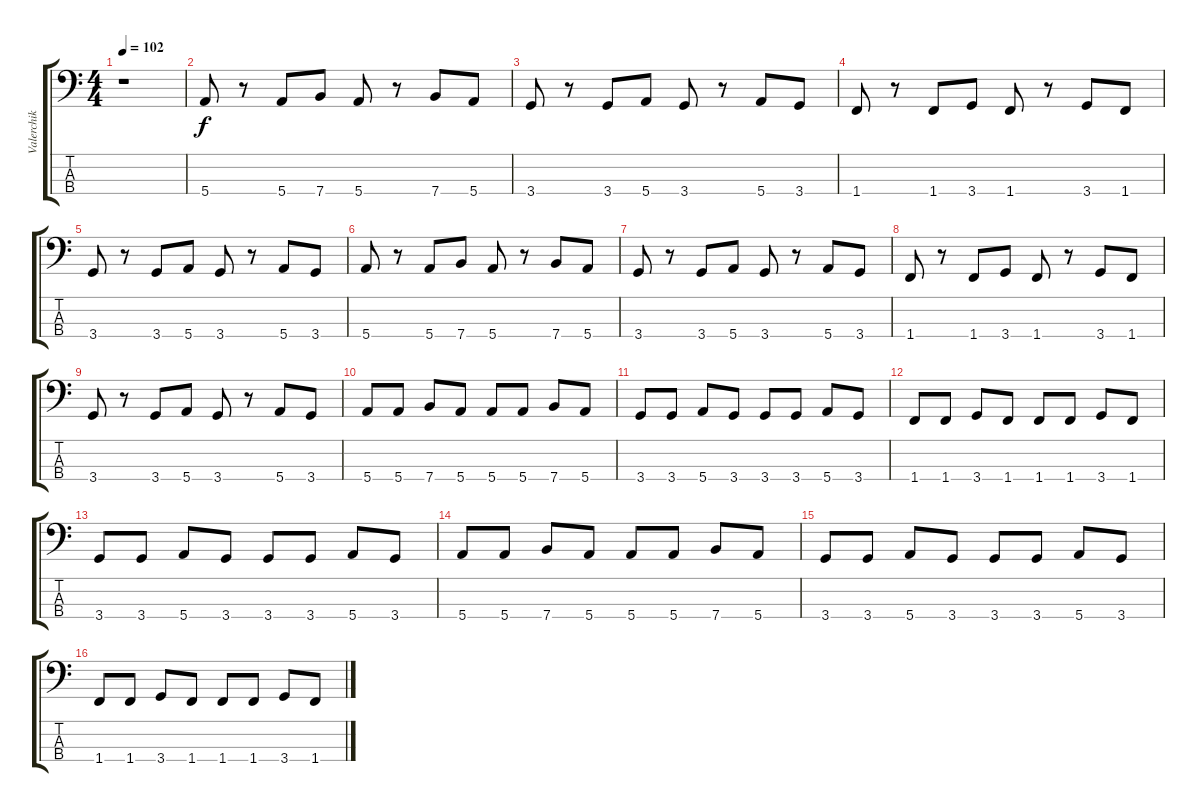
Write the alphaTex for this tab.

\track ("Valerchik" "Valerchik") {instrument electricbassfinger}
\staff {score tabs}
\tuning (G2 D2 A1 E1) {hide}
\ts (4 4)
\tempo 102
\clef f4
\ks c
r.1{dy f instrument electricbassfinger} |
5.4.8 r.8 5.4.8 7.4.8 5.4.8 r.8 7.4.8 5.4.8 |
3.4.8 r.8 3.4.8 5.4.8 3.4.8 r.8 5.4.8 3.4.8 |
1.4.8 r.8 1.4.8 3.4.8 1.4.8 r.8 3.4.8 1.4.8 |
3.4.8 r.8 3.4.8 5.4.8 3.4.8 r.8 5.4.8 3.4.8 |
5.4.8 r.8 5.4.8 7.4.8 5.4.8 r.8 7.4.8 5.4.8 |
3.4.8 r.8 3.4.8 5.4.8 3.4.8 r.8 5.4.8 3.4.8 |
1.4.8 r.8 1.4.8 3.4.8 1.4.8 r.8 3.4.8 1.4.8 |
3.4.8 r.8 3.4.8 5.4.8 3.4.8 r.8 5.4.8 3.4.8 |
5.4.8 5.4.8 7.4.8 5.4.8 5.4.8 5.4.8 7.4.8 5.4.8 |
3.4.8 3.4.8 5.4.8 3.4.8 3.4.8 3.4.8 5.4.8 3.4.8 |
1.4.8 1.4.8 3.4.8 1.4.8 1.4.8 1.4.8 3.4.8 1.4.8 |
3.4.8 3.4.8 5.4.8 3.4.8 3.4.8 3.4.8 5.4.8 3.4.8 |
5.4.8 5.4.8 7.4.8 5.4.8 5.4.8 5.4.8 7.4.8 5.4.8 |
3.4.8 3.4.8 5.4.8 3.4.8 3.4.8 3.4.8 5.4.8 3.4.8 |
1.4.8 1.4.8 3.4.8 1.4.8 1.4.8 1.4.8 3.4.8 1.4.8
